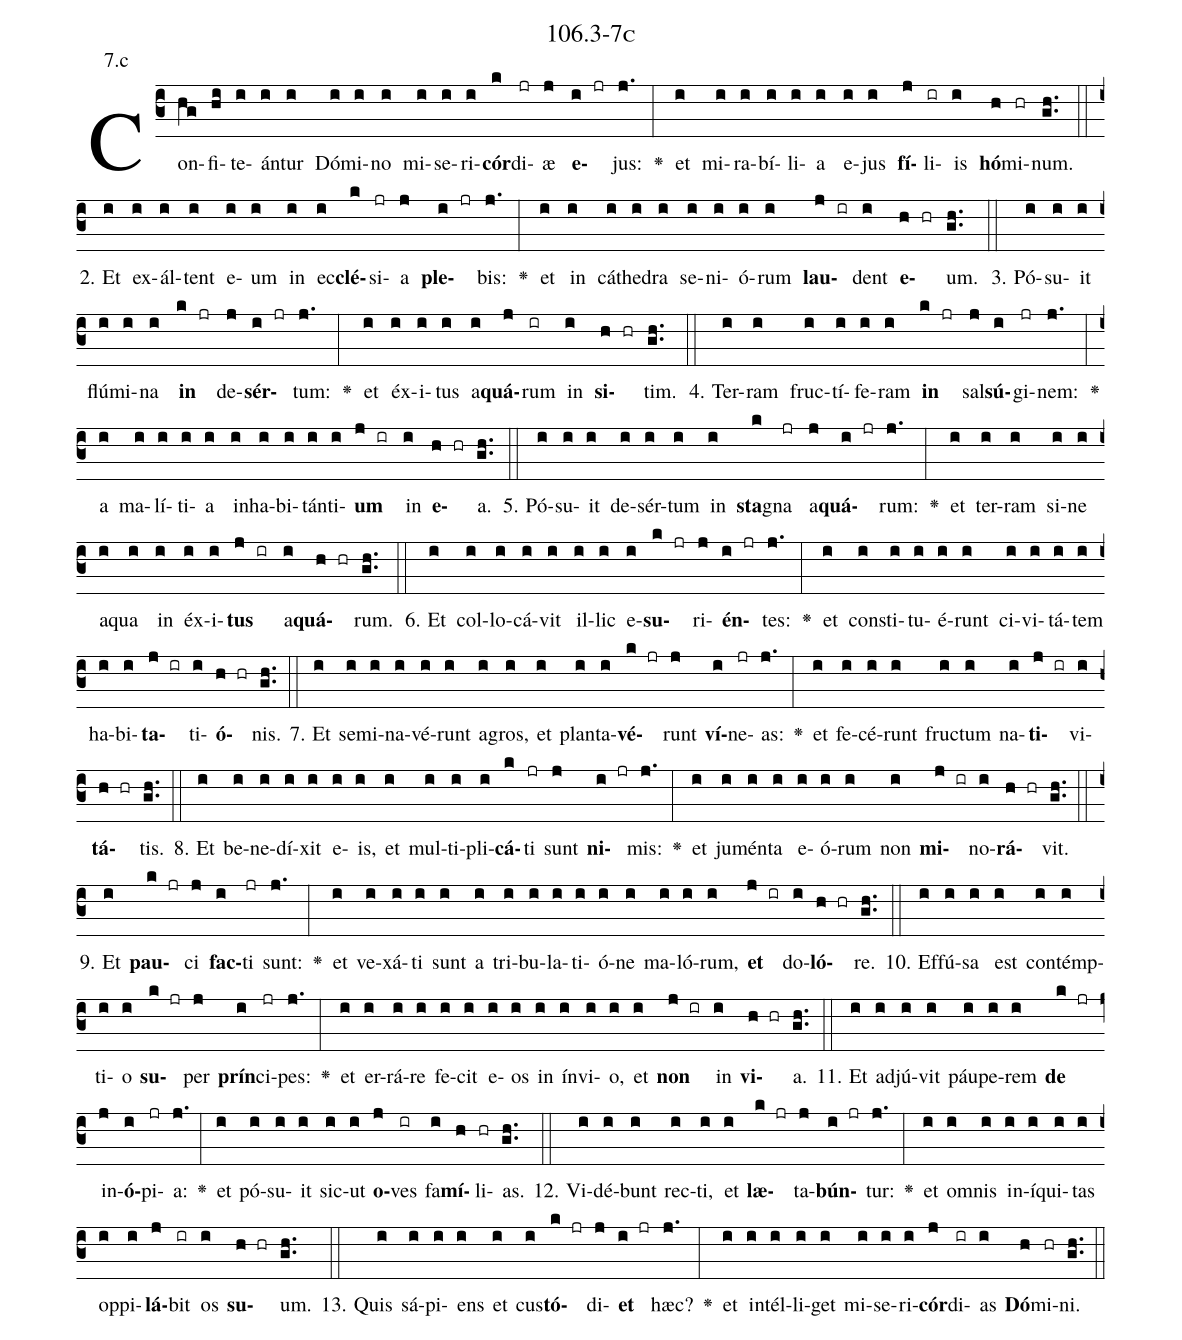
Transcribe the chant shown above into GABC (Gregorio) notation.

name: 106.3-7c;
annotation: 7.c;
%%
(c3)Con(hg)fi(hi)te(i)án(i)tur(i) Dó(i)mi(i)no(i) mi(i)se(i)ri(i)<b>cór</b>(k)di(jr)æ(j) <b>e</b>(i jr)jus:(j.) <v>\greheightstar</v>(:) et(i) mi(i)ra(i)bí(i)li(i)a(i) e(i)jus(i) <b>fí</b>(j)li(ir)is(i) <b>hó</b>(h)mi(hr)num.(gh..) (::)
2. Et(i) ex(i)ál(i)tent(i) e(i)um(i) in(i) ec(i)<b>clé</b>(k)si(jr)a(j) <b>ple</b>(i jr)bis:(j.) <v>\greheightstar</v>(:) et(i) in(i) cá(i)the(i)dra(i) se(i)ni(i)ó(i)rum(i) <b>lau</b>(j ir)dent(i) <b>e</b>(h hr)um.(gh..) (::)
3. Pó(i)su(i)it(i) flú(i)mi(i)na(i) <b>in</b>(k jr) de(j)<b>sér</b>(i jr)tum:(j.) <v>\greheightstar</v>(:) et(i) éx(i)i(i)tus(i) a(i)<b>quá</b>(j)rum(ir) in(i) <b>si</b>(h hr)tim.(gh..) (::)
4. Ter(i)ram(i) fruc(i)tí(i)fe(i)ram(i) <b>in</b>(k jr) sal(j)<b>sú</b>(i)gi(jr)nem:(j.) <v>\greheightstar</v>(:) a(i) ma(i)lí(i)ti(i)a(i) in(i)ha(i)bi(i)tán(i)ti(i)<b>um</b>(j ir) in(i) <b>e</b>(h hr)a.(gh..) (::)
5. Pó(i)su(i)it(i) de(i)sér(i)tum(i) in(i) <b>sta</b>(k)gna(jr) a(j)<b>quá</b>(i jr)rum:(j.) <v>\greheightstar</v>(:) et(i) ter(i)ram(i) si(i)ne(i) a(i)qua(i) in(i) éx(i)i(i)<b>tus</b>(j ir) a(i)<b>quá</b>(h hr)rum.(gh..) (::)
6. Et(i) col(i)lo(i)cá(i)vit(i) il(i)lic(i) e(i)<b>su</b>(k jr)ri(j)<b>én</b>(i jr)tes:(j.) <v>\greheightstar</v>(:) et(i) con(i)sti(i)tu(i)é(i)runt(i) ci(i)vi(i)tá(i)tem(i) ha(i)bi(i)<b>ta</b>(j ir)ti(i)<b>ó</b>(h hr)nis.(gh..) (::)
7. Et(i) se(i)mi(i)na(i)vé(i)runt(i) a(i)gros,(i) et(i) plan(i)ta(i)<b>vé</b>(k jr)runt(j) <b>ví</b>(i)ne(jr)as:(j.) <v>\greheightstar</v>(:) et(i) fe(i)cé(i)runt(i) fruc(i)tum(i) na(i)<b>ti</b>(j ir)vi(i)<b>tá</b>(h hr)tis.(gh..) (::)
8. Et(i) be(i)ne(i)dí(i)xit(i) e(i)is,(i) et(i) mul(i)ti(i)pli(i)<b>cá</b>(k)ti(jr) sunt(j) <b>ni</b>(i jr)mis:(j.) <v>\greheightstar</v>(:) et(i) ju(i)mén(i)ta(i) e(i)ó(i)rum(i) non(i) <b>mi</b>(j ir)no(i)<b>rá</b>(h hr)vit.(gh..) (::)
9. Et(i) <b>pau</b>(k jr)ci(j) <b>fac</b>(i)ti(jr) sunt:(j.) <v>\greheightstar</v>(:) et(i) ve(i)xá(i)ti(i) sunt(i) a(i) tri(i)bu(i)la(i)ti(i)ó(i)ne(i) ma(i)ló(i)rum,(i) <b>et</b>(j ir) do(i)<b>ló</b>(h hr)re.(gh..) (::)
10. Ef(i)fú(i)sa(i) est(i) con(i)témp(i)ti(i)o(i) <b>su</b>(k jr)per(j) <b>prín</b>(i)ci(jr)pes:(j.) <v>\greheightstar</v>(:) et(i) er(i)rá(i)re(i) fe(i)cit(i) e(i)os(i) in(i) ín(i)vi(i)o,(i) et(i) <b>non</b>(j ir) in(i) <b>vi</b>(h hr)a.(gh..) (::)
11. Et(i) ad(i)jú(i)vit(i) páu(i)pe(i)rem(i) <b>de</b>(k jr) in(j)<b>ó</b>(i)pi(jr)a:(j.) <v>\greheightstar</v>(:) et(i) pó(i)su(i)it(i) sic(i)ut(i) <b>o</b>(j)ves(ir) fa(i)<b>mí</b>(h)li(hr)as.(gh..) (::)
12. Vi(i)dé(i)bunt(i) rec(i)ti,(i) et(i) <b>læ</b>(k jr)ta(j)<b>bún</b>(i jr)tur:(j.) <v>\greheightstar</v>(:) et(i) om(i)nis(i) in(i)í(i)qui(i)tas(i) op(i)pi(i)<b>lá</b>(j)bit(ir) os(i) <b>su</b>(h hr)um.(gh..) (::)
13. Quis(i) sá(i)pi(i)ens(i) et(i) cus(i)<b>tó</b>(k jr)di(j)<b>et</b>(i jr) hæc?(j.) <v>\greheightstar</v>(:) et(i) in(i)tél(i)li(i)get(i) mi(i)se(i)ri(i)<b>cór</b>(j)di(ir)as(i) <b>Dó</b>(h)mi(hr)ni.(gh..) (::)
